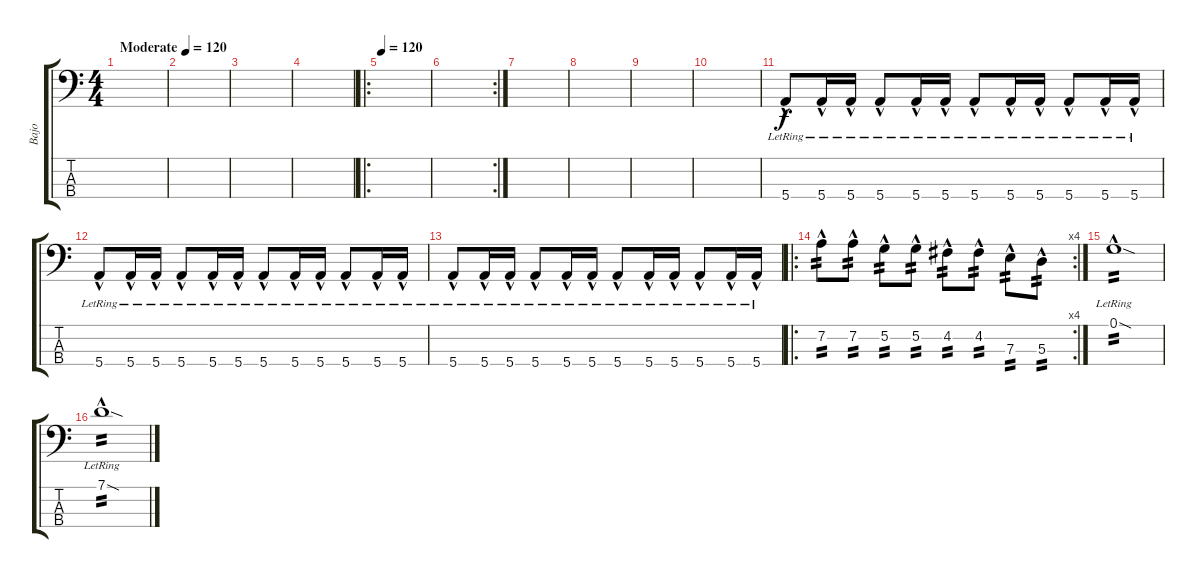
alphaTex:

\track ("Bajo" "Bajo") {instrument electricbasspick}
\staff {score tabs}
\tuning (G2 D2 A1 E1) {hide}
\ts (4 4)
\tempo (120 "Moderate")
\tempo 220
\tempo (120 "Moderate")
\clef f4
\ks c
|
|
|
|
\ro
\tempo 120
|
\rc 2
|
|
|
|
|
5.4{hac lr}.8 5.4{hac lr}.16 5.4{hac lr}.16 5.4{hac lr}.8 5.4{hac lr}.16 5.4{hac lr}.16 5.4{hac lr}.8 5.4{hac lr}.16 5.4{hac lr}.16 5.4{hac lr}.8 5.4{hac lr}.16 5.4{hac lr}.16 |
5.4{hac lr}.8 5.4{hac lr}.16 5.4{hac lr}.16 5.4{hac lr}.8 5.4{hac lr}.16 5.4{hac lr}.16 5.4{hac lr}.8 5.4{hac lr}.16 5.4{hac lr}.16 5.4{hac lr}.8 5.4{hac lr}.16 5.4{hac lr}.16 |
5.4{hac lr}.8 5.4{hac lr}.16 5.4{hac lr}.16 5.4{hac lr}.8 5.4{hac lr}.16 5.4{hac lr}.16 5.4{hac lr}.8 5.4{hac lr}.16 5.4{hac lr}.16 5.4{hac lr}.8 5.4{hac lr}.16 5.4{hac lr}.16 |
\ro
\rc 4
7.2{hac}.8{tp 2} 7.2{hac}.8{tp 2} 5.2{hac}.8{tp 2} 5.2{hac}.8{tp 2} 4.2{hac}.8{tp 2} 4.2{hac}.8{tp 2} 7.3{hac}.8{tp 2} 5.3{hac}.8{tp 2} |
0.1{sod hac lr}.1{tp 2} |
7.1{sod hac lr}.1{tp 2}
